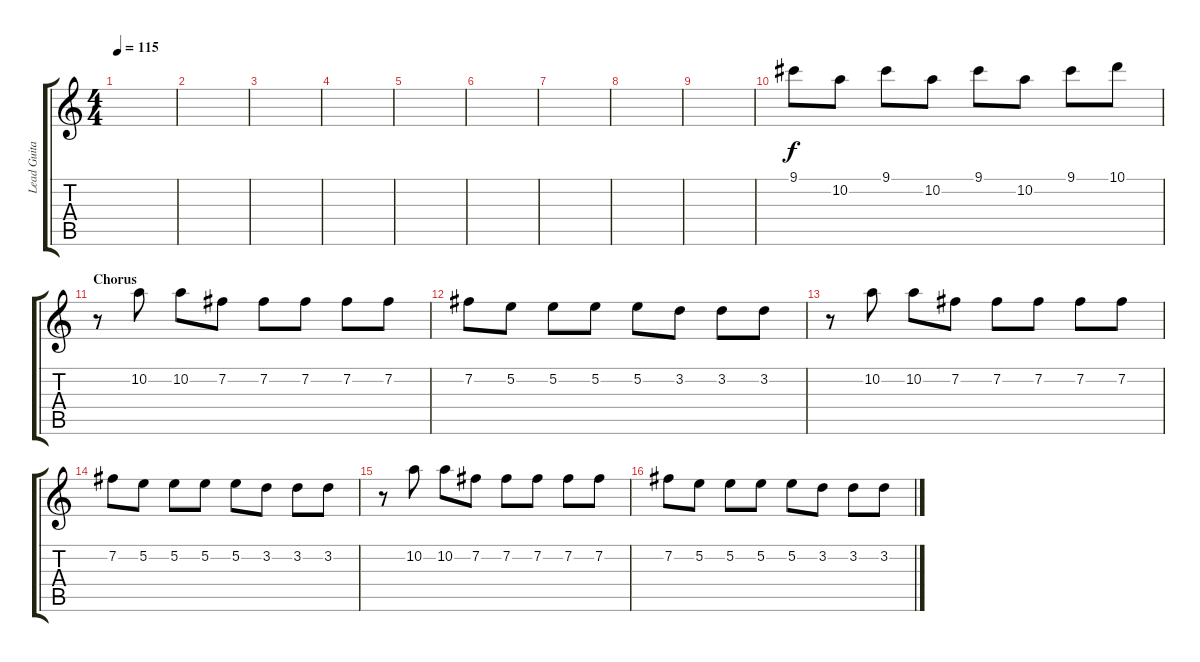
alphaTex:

\track ("Lead Guitar" "Lead Guita") {instrument electricguitarclean}
\staff {score tabs}
\tuning (E4 B3 G3 D3 A2 E2) {hide}
\ts (4 4)
\tempo 115
\clef g2
\ks c
|
|
|
|
|
|
|
|
|
9.1.8 10.2.8 9.1.8 10.2.8 9.1.8 10.2.8 9.1.8 10.1.8 |
\section ("" "Chorus")
r.8 10.2.8 10.2.8 7.2.8 7.2.8 7.2.8 7.2.8 7.2.8 |
7.2.8 5.2.8 5.2.8 5.2.8 5.2.8 3.2.8 3.2.8 3.2.8 |
r.8 10.2.8 10.2.8 7.2.8 7.2.8 7.2.8 7.2.8 7.2.8 |
7.2.8 5.2.8 5.2.8 5.2.8 5.2.8 3.2.8 3.2.8 3.2.8 |
r.8 10.2.8 10.2.8 7.2.8 7.2.8 7.2.8 7.2.8 7.2.8 |
7.2.8 5.2.8 5.2.8 5.2.8 5.2.8 3.2.8 3.2.8 3.2.8
